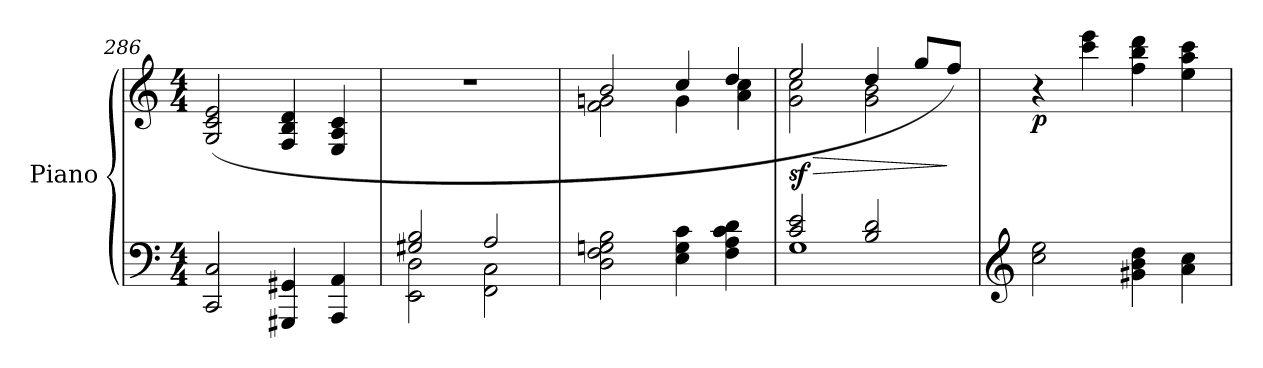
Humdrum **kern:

**kern	**kern	**dynam
*part1	*part1	*part1
*staff2	*staff1	*staff1/2
*I"Piano	*	*
*I'Pno	*	*
*clefF4	*clefG2	*
*k[]	*k[]	*
*M4/4	*M4/4	*
=286	=286	=286
!	!	!LO:DY:a=2
!	!	!LO:DY:n=1:a=2
2CC/ 2C/	(2G/ 2c/ 2e/	p other-dynamics
4GGG#X/ 4GG#X/	4F/ 4B/ 4d/	.
4AAA/ 4AA/	4E/ 4A/ 4c/	.
!!LO:LB:g=z
=287	=287	=287
*^	*	*
2G#X/ 2B/	2EE\ 2D\	1r	.
2A/	2FF\ 2C\	.	.
!!LO:LB:g=z
=288	=288	=288	=288
*	*	*^	*
!	!	!	!	!LO:DY:b
*v	*v	*	*	*
2D\ 2F\ 2Gn\ 2B\	2b/	2f\ 2gn\	other-dynamics
4E\ 4G\ 4c\	4cc/	4g\	.
4F\ 4A\ 4c\ 4d\	4dd/	4a\ 4cc\	.
=289	=289	=289	=289
*^	*	*	*
!	!	!	!	!LO:HP:b
!	!	!	!	!LO:DY:n=1:b
2c/ 2e/	1G	2ee/	2g\ 2cc\	> sf
2B/ 2d/	.	4dd/	2g\ 2b\	.
.	.	8gg/L	.	.
.	.	8ff/J)	.	]
*v	*v	*	*	*
*	*v	*v	*
!!LO:LB:g=z
=290	=290	=290
*clefG2	*	*
!	!	!LO:DY:b
2cc\ 2ee\	4r	p
.	4ccc\ 4eee\	.
4g#X\ 4b\ 4dd\	4ff\ 4bb\ 4ddd\	.
4a\ 4cc\	4ee\ 4aa\ 4ccc\	.
=	=	=
*-	*-	*-
